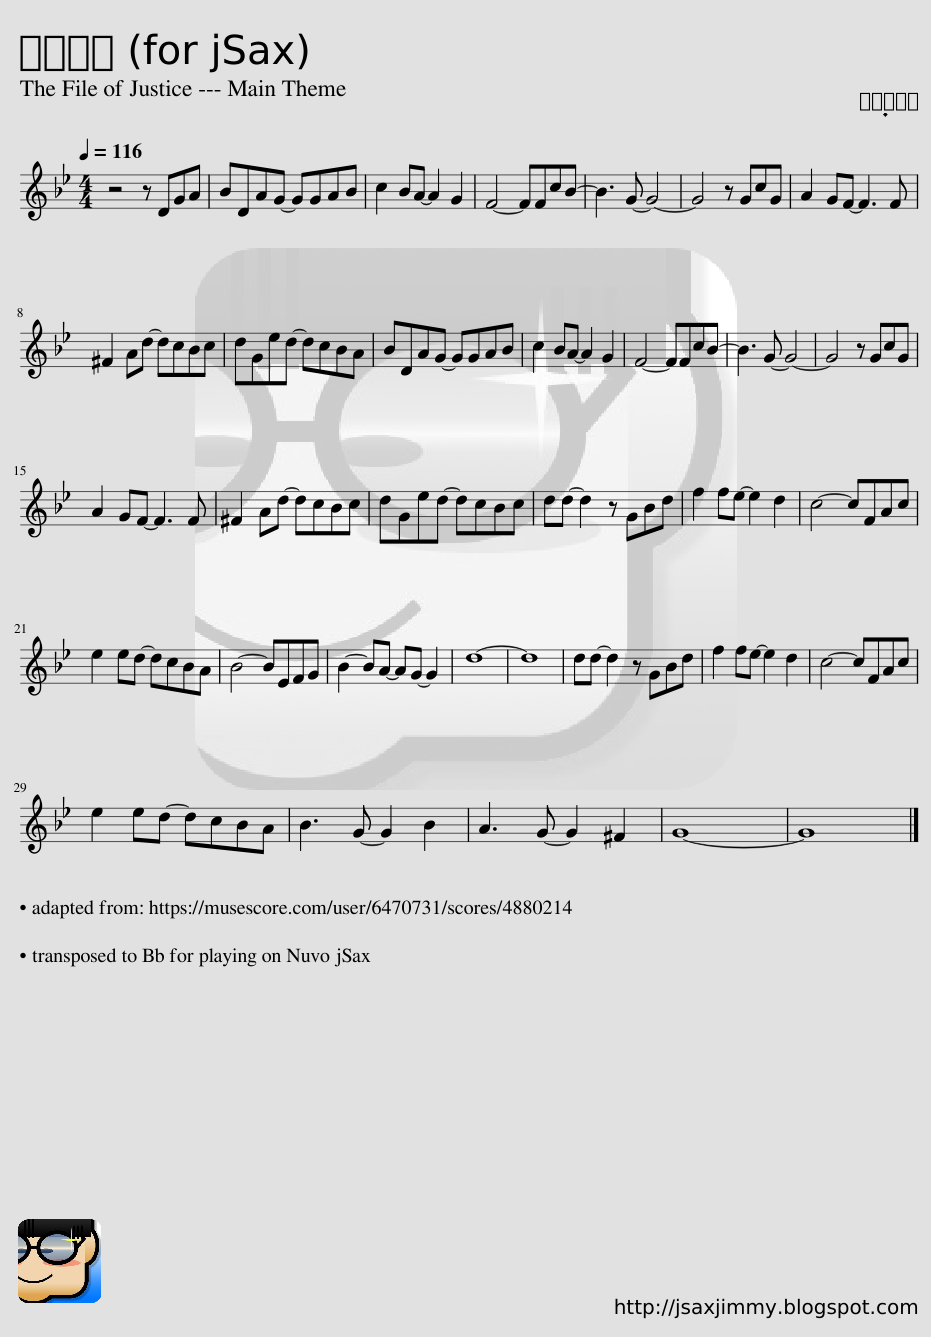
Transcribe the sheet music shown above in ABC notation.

X:1
L:1/8
Q:1/4=116
M:4/4
I:linebreak $
K:none
V:1 treble transpose=-9
V:1
[K:Bb] z4 z =B=e^f | g=B^f=e- eefg | a2 g^f- f2 =e2 | d4- ddag- | g3 =e- e4- | %5
 e4 z =eae |$ ^f2 =ed- d3 d | ^d2 ^f=b- baga | =b=ec'b- bag^f | g=B^f=e- eefg | %10
 a2 g^f- f2 =e2 |$ d4- ddag- | g3 =e- e4- | e4 z =eae | ^f2 =ed- d3 d | %15
 ^d2 ^f=b- baga | =b=ec'b- baga |$ =bb- b2 z =egb | d'2 d'c'- c'2 =b2 | a4- ad^fa | %20
 c'2 c'=b- bag^f | g4- gcd=e |$ g2- g^f- f=e- e2 | =b8- | b8 | %25
 =bb- b2 z =egb | d'2 d'c'- c'2 =b2 | a4- ad^fa |$ c'2 c'=b- bag^f | g3 =e- e2 g2 | %30
 ^f3 =e- e2 ^d2 | =e8- | e8 |] %33
